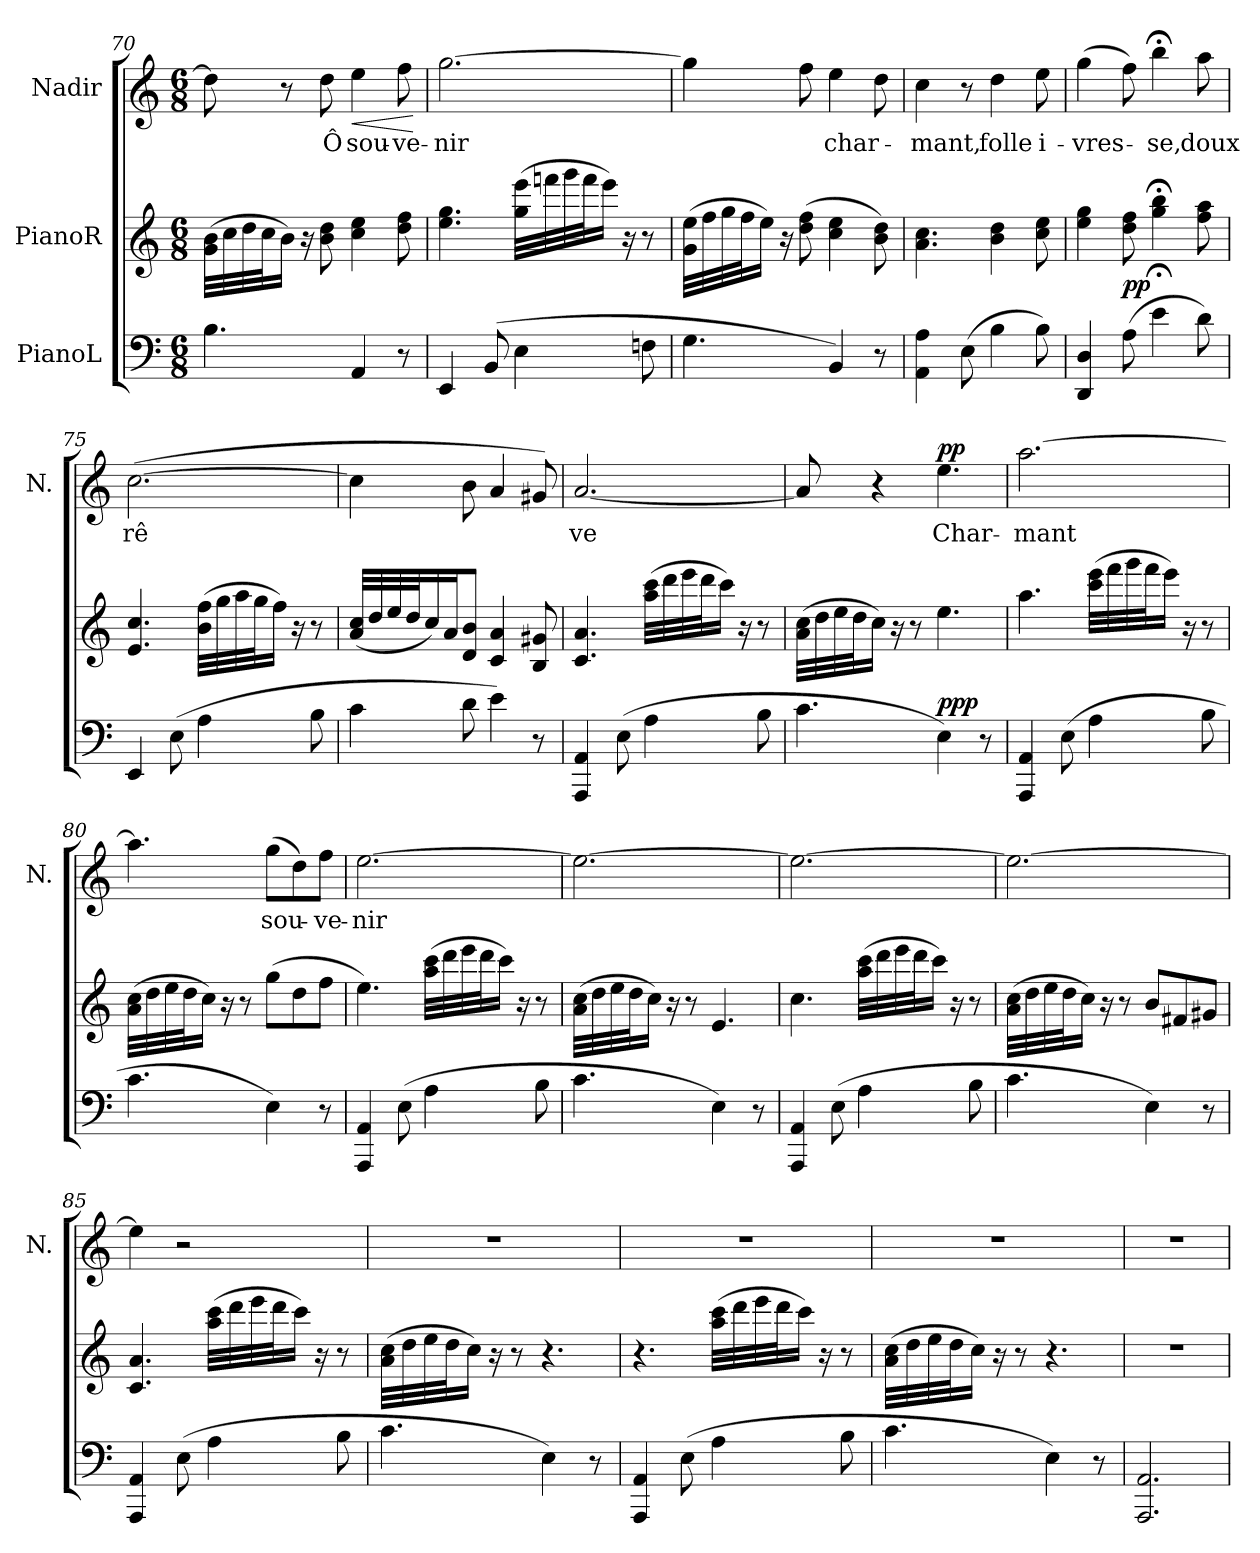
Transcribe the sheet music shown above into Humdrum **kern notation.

**kern	**dynam	**kern	**kern	**text	**dynam
*part3	*part3	*part2	*part1	*part1	*part1
*staff3	*staff3	*staff2	*staff1	*staff1	*staff1
*I"PianoL	*	*I"PianoR	*I"Nadir	*	*
*	*	*	*I'N.	*	*
*clefF4	*	*clefG2	*clefG2	*	*
*k[]	*	*k[]	*k[]	*	*
*M6/8	*	*M6/8	*M6/8	*	*
=70	=70	=70	=70	=70	=70
4.B\	.	(32g\ 32b\LLL	8dd\]	.	.
.	.	32cc\	.	.	.
.	.	32dd\	.	.	.
.	.	32cc\J	.	.	.
.	.	16b\JJ)	8r	.	.
.	.	16r	.	.	.
.	.	8b\ 8dd\	8dd\	Ô	.
!	!	!	!	!	!LO:HP:b
4AA/	.	4cc\ 4ee\	4ee\	sou-	<
8r	.	8dd\ 8ff\	8ff\	-ve-	.
.	.	.	.	.	[
!!LO:LB:g=z
=71	=71	=71	=71	=71	=71
4EE/	.	4.ee\ 4.gg\	[2.gg\	-nir	.
!	!LO:DY:a	!	!	!	!
(8BB/	other-dynamics	.	.	.	.
4E\	.	(32gg\ 32eee\LLL	.	.	.
.	.	32fffn\	.	.	.
.	.	32ggg\	.	.	.
.	.	32fff\J	.	.	.
.	.	16eee\JJ)	.	.	.
.	.	16r	.	.	.
8Fn\	.	8r	.	.	.
=72	=72	=72	=72	=72	=72
4.G\	.	(32g\ 32ee\LLL	4gg\]	.	.
.	.	32ff\	.	.	.
.	.	32gg\	.	.	.
.	.	32ff\J	.	.	.
.	.	16ee\JJ)	.	.	.
.	.	16r	.	.	.
.	.	(8dd\ 8ff\	8ff\	.	.
4BB/)	.	4cc\ 4ee\	4ee\	char-	.
8r	.	8b\ 8dd\)	8dd\	.	.
=73	=73	=73	=73	=73	=73
4AA\ 4A\	.	4.a\ 4.cc\	4cc\	-mant,	.
(8E\	.	.	8r	.	.
4B\	.	4b\ 4dd\	4dd\	folle	.
8B\)	.	8cc\ 8ee\	8ee\	i-	.
=74	=74	=74	=74	=74	=74
4DD/ 4D/	.	4ee\ 4gg\	(4gg\	-vres-	.
!	!LO:DY:a	!	!	!	!
(8A\	pp	8dd\ 8ff\	8ff\)	.	.
4e;<\	.	4gg\;< 4bb\;<	4bb;<\	-se,	.
8d\)	.	8ff\ 8aa\	8aa\	doux	.
!!LO:PB:g=z
=75	=75	=75	=75	=75	=75
4EE/	.	4.e/ 4.cc/	([2.cc\	rê-	.
(8E\	.	.	.	.	.
4A\	.	(32b\ 32ff\LLL	.	.	.
.	.	32gg\	.	.	.
.	.	32aa\	.	.	.
.	.	32gg\J	.	.	.
.	.	16ff\JJ)	.	.	.
.	.	16r	.	.	.
8B\	.	8r	.	.	.
=76	=76	=76	=76	=76	=76
4c\	.	(32a/ 32cc/LLL	4cc\]	---	.
.	.	32dd/	.	.	.
.	.	32ee/	.	.	.
.	.	32dd/J	.	.	.
.	.	16cc/)	.	.	.
.	.	16a/J	.	.	.
8d\	.	8d/ 8b/J	8b\	.	.
4e\)	.	4c/ 4a/	4a/	.	.
8r	.	8B/ 8g#X/	8g#X/)	.	.
=77	=77	=77	=77	=77	=77
4AAA/ 4AA/	.	4.c/ 4.a/	[2.a/	-ve	.
(8E\	.	.	.	.	.
4A\	.	(32aa\ 32ccc\LLL	.	.	.
.	.	32ddd\	.	.	.
.	.	32eee\	.	.	.
.	.	32ddd\J	.	.	.
.	.	16ccc\JJ)	.	.	.
.	.	16r	.	.	.
8B\	.	8r	.	.	.
=78	=78	=78	=78	=78	=78
4.c\	.	(32a\ 32cc\LLL	8a/]	.	.
.	.	32dd\	.	.	.
.	.	32ee\	.	.	.
.	.	32dd\J	.	.	.
.	.	16cc\JJ)	4r	.	.
.	.	16r	.	.	.
.	.	8r	.	.	.
!	!LO:DY:a	!	!	!	!LO:DY:a
4E\)	ppp	4.ee\	4.ee\	Char-	pp
8r	.	.	.	.	.
!!LO:LB:g=z
=79	=79	=79	=79	=79	=79
4AAA/ 4AA/	.	4.aa\	[2.aa\	-mant	.
(8E\	.	.	.	.	.
4A\	.	(32ccc\ 32eee\LLL	.	.	.
.	.	32fff\	.	.	.
.	.	32ggg\	.	.	.
.	.	32fff\J	.	.	.
.	.	16eee\JJ)	.	.	.
.	.	16r	.	.	.
8B\	.	8r	.	.	.
=80	=80	=80	=80	=80	=80
4.c\	.	(32a\ 32cc\LLL	4.aa\]	.	.
.	.	32dd\	.	.	.
.	.	32ee\	.	.	.
.	.	32dd\J	.	.	.
.	.	16cc\JJ)	.	.	.
.	.	16r	.	.	.
.	.	8r	.	.	.
4E\)	.	(8gg\L	(8gg\L	sou-	.
.	.	8dd\	8dd\)	.	.
8r	.	8ff\J	8ff\J	-ve-	.
=81	=81	=81	=81	=81	=81
4AAA/ 4AA/	.	4.ee\)	[2.ee\	-nir	.
(8E\	.	.	.	.	.
4A\	.	(32aa\ 32ccc\LLL	.	.	.
.	.	32ddd\	.	.	.
.	.	32eee\	.	.	.
.	.	32ddd\J	.	.	.
.	.	16ccc\JJ)	.	.	.
.	.	16r	.	.	.
8B\	.	8r	.	.	.
=82	=82	=82	=82	=82	=82
4.c\	.	(32a\ 32cc\LLL	2.ee\_	.	.
.	.	32dd\	.	.	.
.	.	32ee\	.	.	.
.	.	32dd\J	.	.	.
.	.	16cc\JJ)	.	.	.
.	.	16r	.	.	.
.	.	8r	.	.	.
4E\)	.	4.e/	.	.	.
8r	.	.	.	.	.
!!LO:LB:g=z
=83	=83	=83	=83	=83	=83
4AAA/ 4AA/	.	4.cc\	2.ee\_	.	.
(8E\	.	.	.	.	.
4A\	.	(32aa\ 32ccc\LLL	.	.	.
.	.	32ddd\	.	.	.
.	.	32eee\	.	.	.
.	.	32ddd\J	.	.	.
.	.	16ccc\JJ)	.	.	.
.	.	16r	.	.	.
8B\	.	8r	.	.	.
=84	=84	=84	=84	=84	=84
4.c\	.	(32a\ 32cc\LLL	2.ee\_	.	.
.	.	32dd\	.	.	.
.	.	32ee\	.	.	.
.	.	32dd\J	.	.	.
.	.	16cc\JJ)	.	.	.
.	.	16r	.	.	.
.	.	8r	.	.	.
4E\)	.	8b/L	.	.	.
.	.	8f#X/	.	.	.
8r	.	8g#X/J	.	.	.
=85	=85	=85	=85	=85	=85
4AAA/ 4AA/	.	4.c/ 4.a/	4ee\]	.	.
(8E\	.	.	2r	.	.
4A\	.	(32aa\ 32ccc\LLL	.	.	.
.	.	32ddd\	.	.	.
.	.	32eee\	.	.	.
.	.	32ddd\J	.	.	.
.	.	16ccc\JJ)	.	.	.
.	.	16r	.	.	.
8B\	.	8r	.	.	.
=86	=86	=86	=86	=86	=86
4.c\	.	(32a\ 32cc\LLL	2.r	.	.
.	.	32dd\	.	.	.
.	.	32ee\	.	.	.
.	.	32dd\J	.	.	.
.	.	16cc\JJ)	.	.	.
.	.	16r	.	.	.
.	.	8r	.	.	.
4E\)	.	4.r	.	.	.
8r	.	.	.	.	.
!!LO:LB:g=z
=87	=87	=87	=87	=87	=87
4AAA/ 4AA/	.	4.r	2.r	.	.
(8E\	.	.	.	.	.
4A\	.	(32aa\ 32ccc\LLL	.	.	.
.	.	32ddd\	.	.	.
.	.	32eee\	.	.	.
.	.	32ddd\J	.	.	.
.	.	16ccc\JJ)	.	.	.
.	.	16r	.	.	.
8B\	.	8r	.	.	.
=88	=88	=88	=88	=88	=88
4.c\	.	(32a\ 32cc\LLL	2.r	.	.
.	.	32dd\	.	.	.
.	.	32ee\	.	.	.
.	.	32dd\J	.	.	.
.	.	16cc\JJ)	.	.	.
.	.	16r	.	.	.
.	.	8r	.	.	.
4E\)	.	4.r	.	.	.
8r	.	.	.	.	.
=89	=89	=89	=89	=89	=89
2.AAA/ 2.AA/	.	2.r	2.r	.	.
=	=	=	=	=	=
*-	*-	*-	*-	*-	*-
